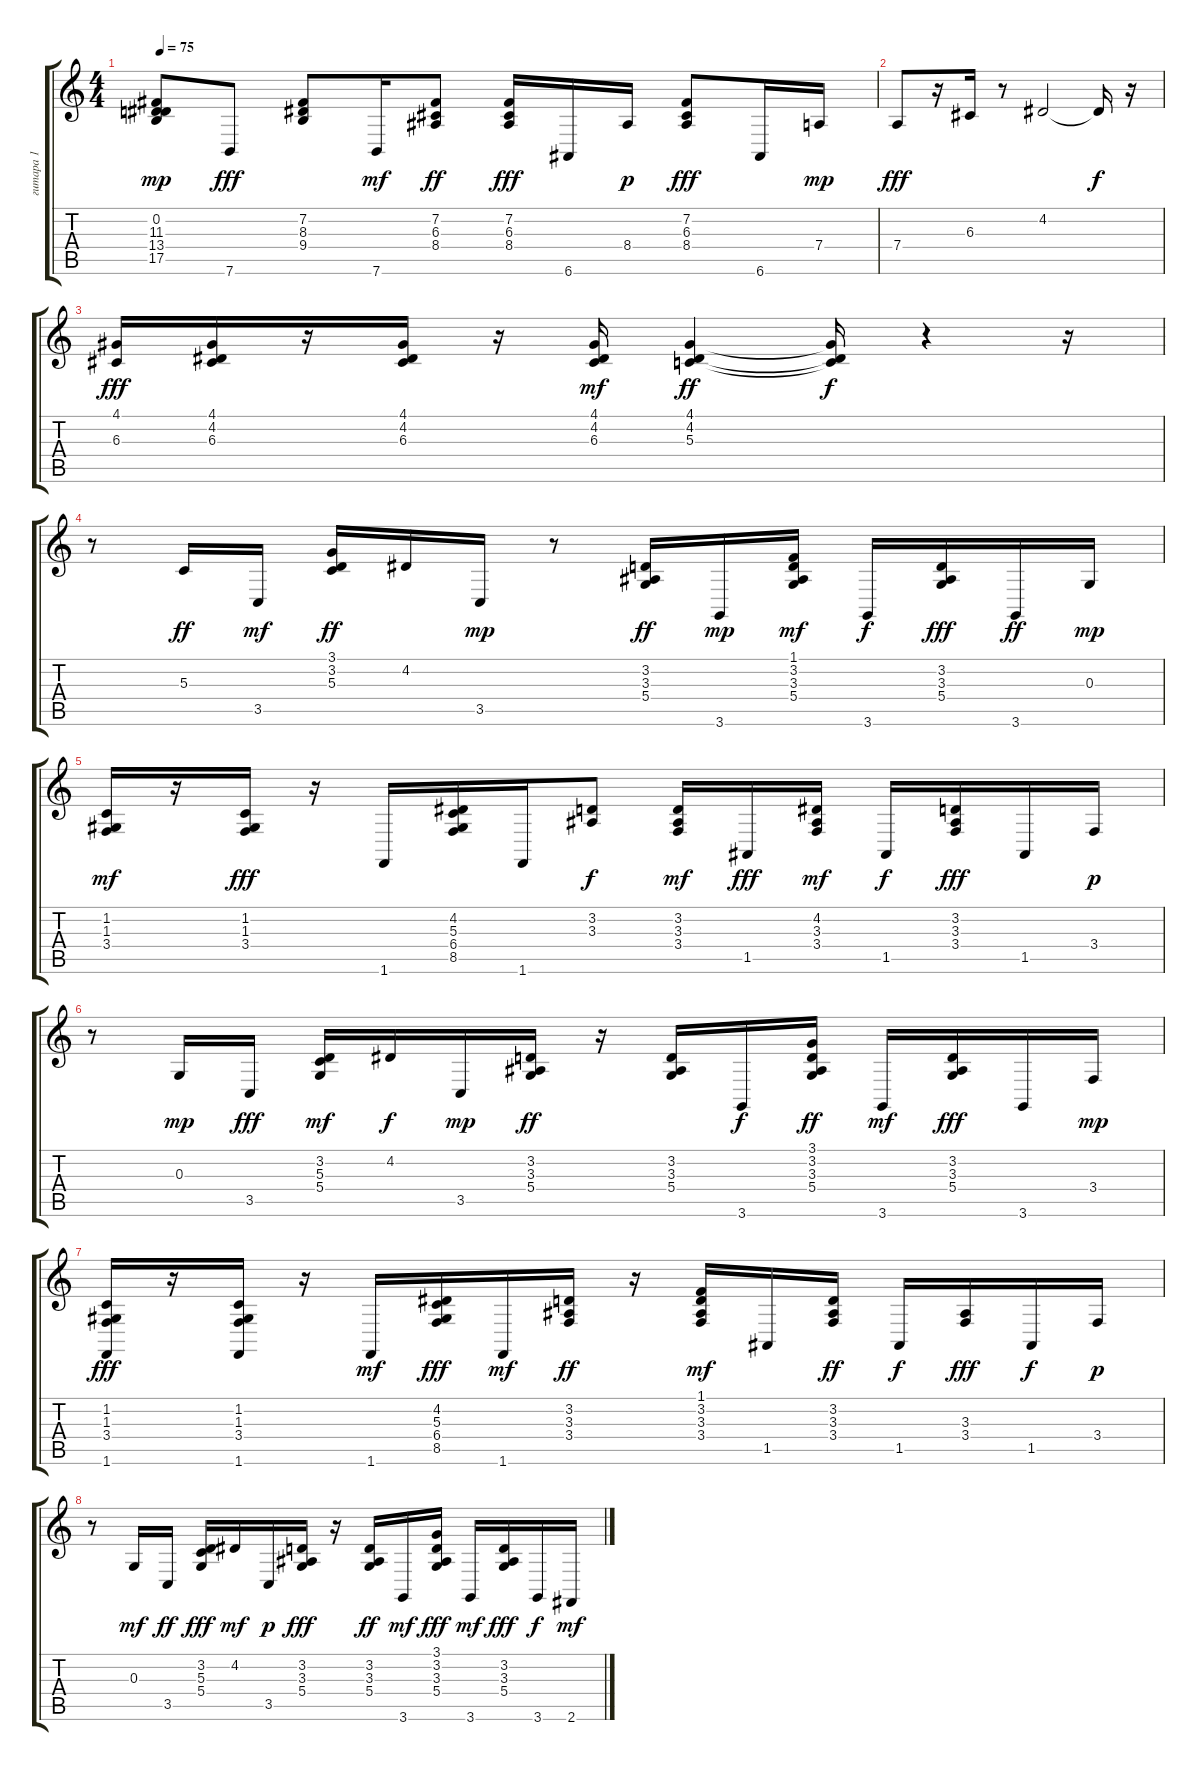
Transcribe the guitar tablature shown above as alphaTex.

\track ("гитара 1" "гитара 1") {instrument acousticgrandpiano}
\staff {score tabs}
\tuning (E4 B3 G3 D3 A2 E2) {hide}
\ts (4 4)
\tempo 75
\clef g2
\ks c
(0.2 11.3 13.4 17.5).8{dy mp} 7.6.8{dy fff} (7.2 8.3 9.4).8 7.6.16{dy mf} (7.2 6.3 8.4).8{dy ff} (7.2 6.3 8.4).16{dy fff} 6.6.16 8.4.16{dy p} (7.2 6.3 8.4).8{dy fff} 6.6.16 7.4.16{dy mp} |
7.4.8{dy fff} r.16 6.3.16 r.8 4.2.2 4.2{t}.16{dy f} r.16 |
(4.1 6.3).16{dy fff} (4.1 4.2 6.3).16 r.16 (4.1 4.2 6.3).16 r.16 (4.1 4.2 6.3).16{dy mf} (4.1 4.2 5.3).4{dy ff} (4.1{t} 4.2{t} 5.3{t}).16{dy f} r.4 r.16 |
r.8 5.3.16{dy ff} 3.5.16{dy mf} (3.1 3.2 5.3).16{dy ff} 4.2.16 3.5.16{dy mp} r.8 (3.2 3.3 5.4).16{dy ff} 3.6.16{dy mp} (1.1 3.2 3.3 5.4).16{dy mf} 3.6.16{dy f} (3.2 3.3 5.4).16{dy fff} 3.6.16{dy ff} 0.3.16{dy mp} |
(1.2 1.3 3.4).16{dy mf} r.16 (1.2 1.3 3.4).16{dy fff} r.16 1.6.16 (4.2 5.3 6.4 8.5).16 1.6.16 (3.2 3.3).8{dy f} (3.2 3.3 3.4).16{dy mf} 1.5.16{dy fff} (4.2 3.3 3.4).16{dy mf} 1.5.16{dy f} (3.2 3.3 3.4).16{dy fff} 1.5.16 3.4.16{dy p} |
r.8 0.3.16{dy mp} 3.5.16{dy fff} (3.2 5.3 5.4).16{dy mf} 4.2.16{dy f} 3.5.16{dy mp} (3.2 3.3 5.4).16{dy ff} r.16 (3.2 3.3 5.4).16 3.6.16{dy f} (3.1 3.2 3.3 5.4).16{dy ff} 3.6.16{dy mf} (3.2 3.3 5.4).16{dy fff} 3.6.16 3.4.16{dy mp} |
(1.2 1.3 3.4 1.6).16{dy fff} r.16 (1.2 1.3 3.4 1.6).16 r.16 1.6.16{dy mf} (4.2 5.3 6.4 8.5).16{dy fff} 1.6.16{dy mf} (3.2 3.3 3.4).16{dy ff} r.16 (1.1 3.2 3.3 3.4).16{dy mf} 1.5.16 (3.2 3.3 3.4).16{dy ff} 1.5.16{dy f} (3.3 3.4).16{dy fff} 1.5.16{dy f} 3.4.16{dy p} |
r.8 0.3.16{dy mf} 3.5.16{dy ff} (3.2 5.3 5.4).16{dy fff} 4.2.16{dy mf} 3.5.16{dy p} (3.2 3.3 5.4).16{dy fff} r.16 (3.2 3.3 5.4).16{dy ff} 3.6.16{dy mf} (3.1 3.2 3.3 5.4).16{dy fff} 3.6.16{dy mf} (3.2 3.3 5.4).16{dy fff} 3.6.16{dy f} 2.6.16{dy mf}
